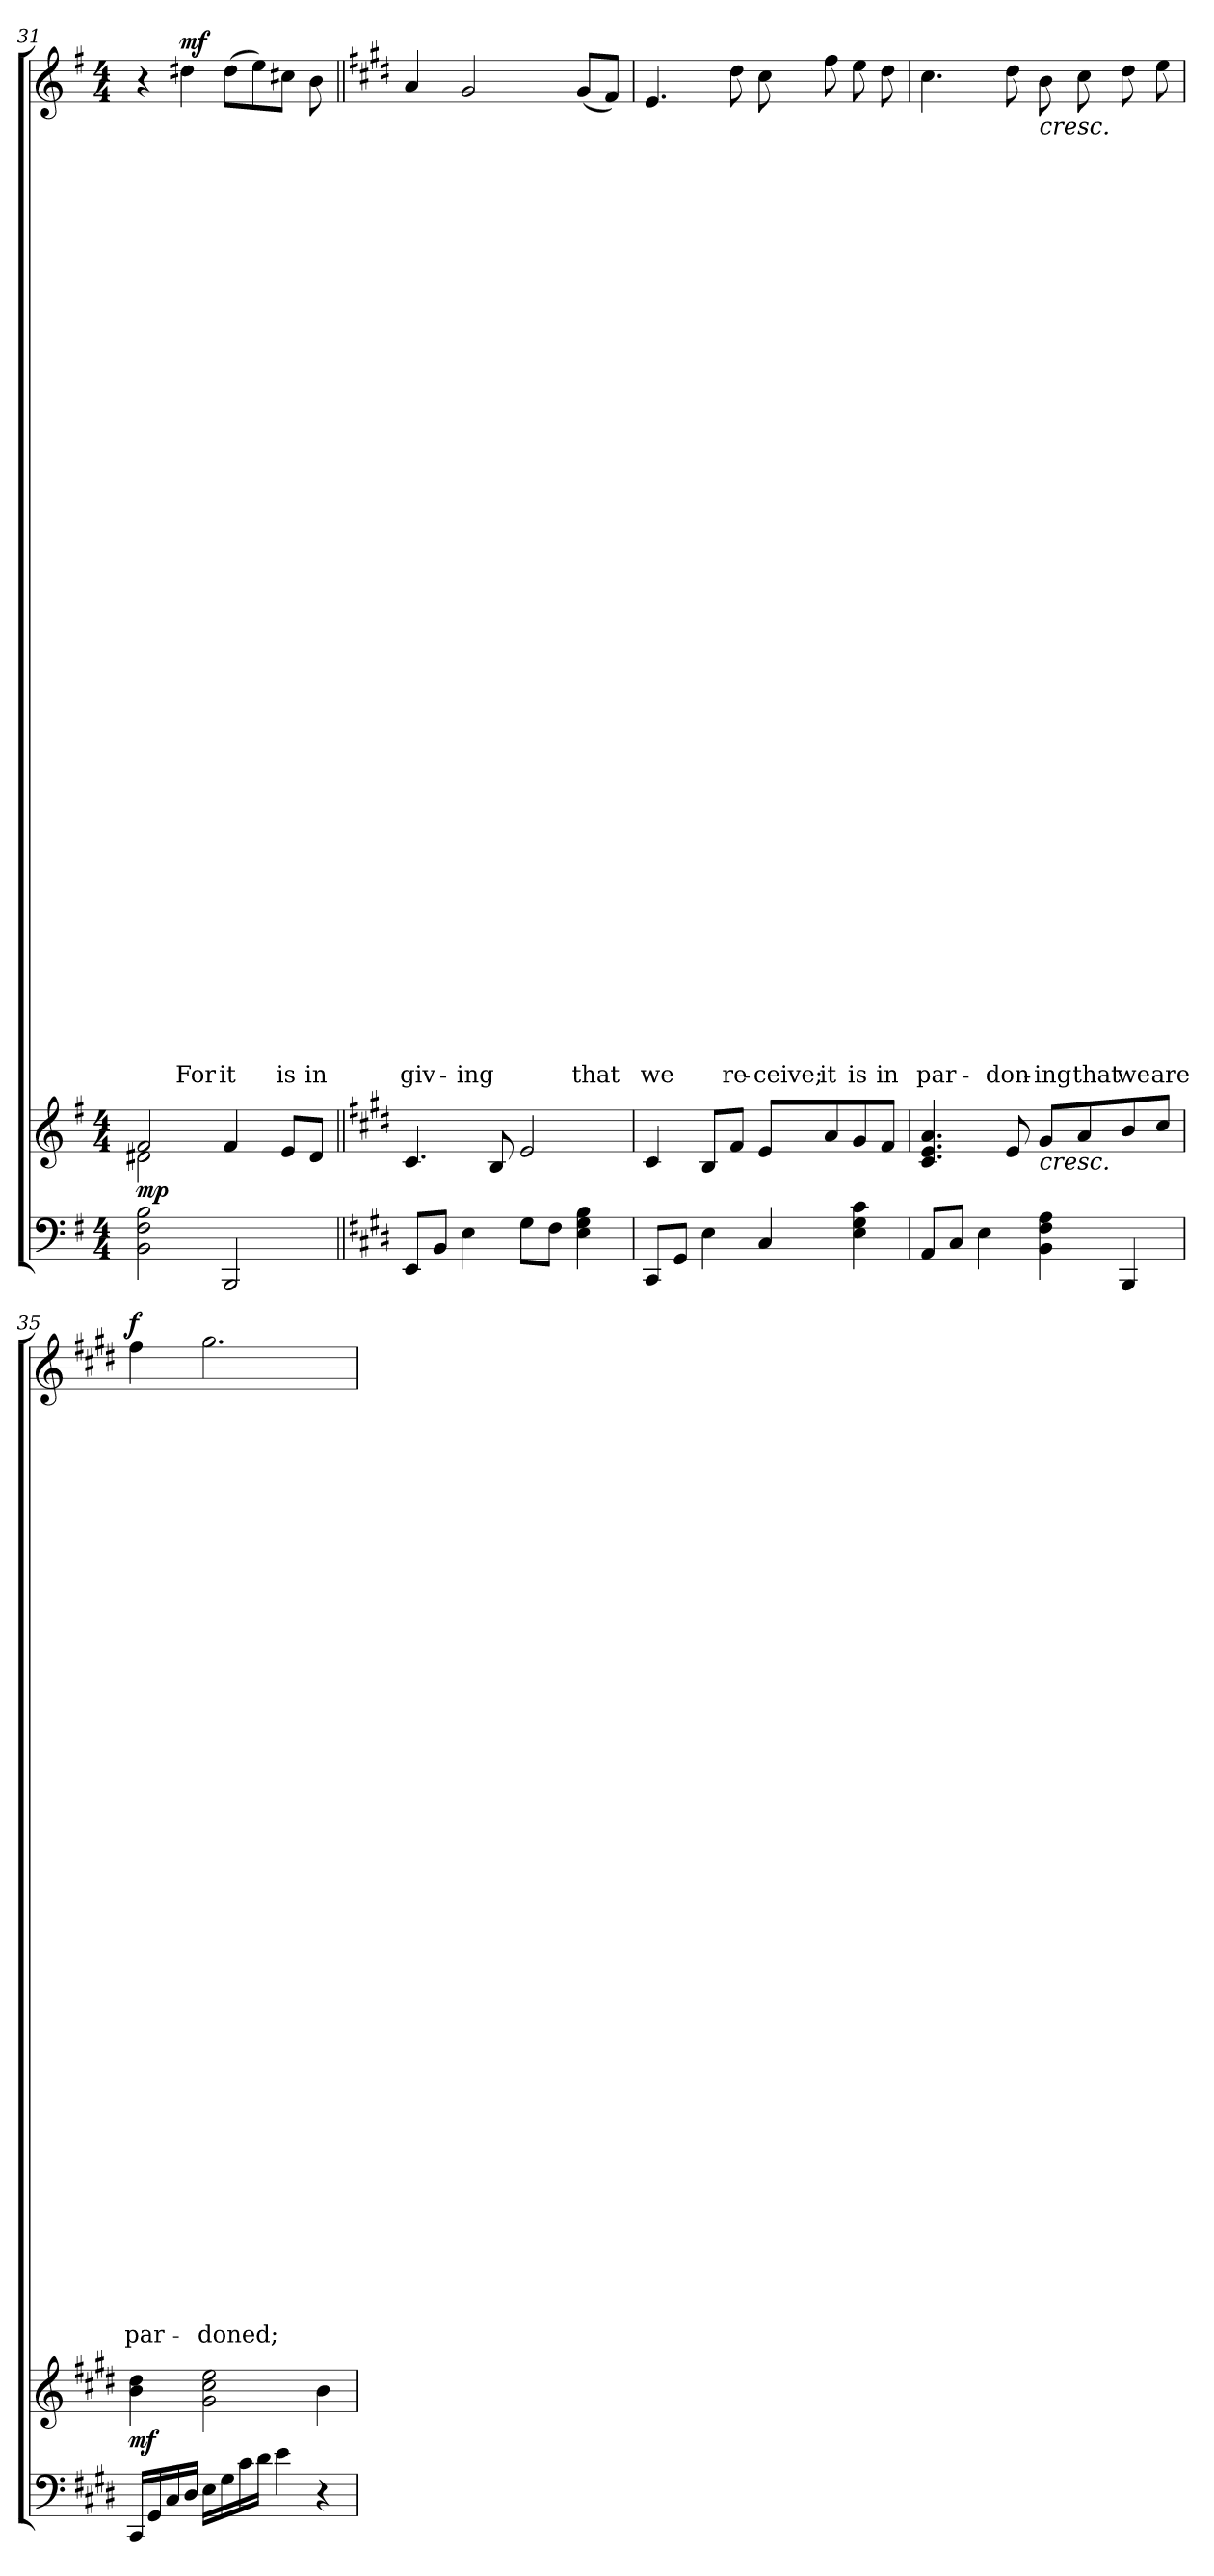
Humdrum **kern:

**kern	**kern	**dynam	**kern	**text	**text	**text	**text	**text	**text	**text	**text	**text	**text	**text	**text	**text	**text	**text	**text	**text	**text	**text	**text	**text	**text	**text	**text	**text	**text	**text	**text	**text	**text	**text	**text	**text	**text	**text	**text	**text	**text	**text	**text	**text	**dynam
*part2	*part2	*part2	*part1	*part1	*part1	*part1	*part1	*part1	*part1	*part1	*part1	*part1	*part1	*part1	*part1	*part1	*part1	*part1	*part1	*part1	*part1	*part1	*part1	*part1	*part1	*part1	*part1	*part1	*part1	*part1	*part1	*part1	*part1	*part1	*part1	*part1	*part1	*part1	*part1	*part1	*part1	*part1	*part1	*part1	*part1
*staff3	*staff2	*staff2/3	*staff1	*staff1	*staff1	*staff1	*staff1	*staff1	*staff1	*staff1	*staff1	*staff1	*staff1	*staff1	*staff1	*staff1	*staff1	*staff1	*staff1	*staff1	*staff1	*staff1	*staff1	*staff1	*staff1	*staff1	*staff1	*staff1	*staff1	*staff1	*staff1	*staff1	*staff1	*staff1	*staff1	*staff1	*staff1	*staff1	*staff1	*staff1	*staff1	*staff1	*staff1	*staff1	*staff1
*clefF4	*clefG2	*	*clefG2	*	*	*	*	*	*	*	*	*	*	*	*	*	*	*	*	*	*	*	*	*	*	*	*	*	*	*	*	*	*	*	*	*	*	*	*	*	*	*	*	*	*
*k[f#]	*k[f#]	*	*k[f#]	*	*	*	*	*	*	*	*	*	*	*	*	*	*	*	*	*	*	*	*	*	*	*	*	*	*	*	*	*	*	*	*	*	*	*	*	*	*	*	*	*	*
*G:	*G:	*	*G:	*	*	*	*	*	*	*	*	*	*	*	*	*	*	*	*	*	*	*	*	*	*	*	*	*	*	*	*	*	*	*	*	*	*	*	*	*	*	*	*	*	*
*M4/4	*M4/4	*	*M4/4	*	*	*	*	*	*	*	*	*	*	*	*	*	*	*	*	*	*	*	*	*	*	*	*	*	*	*	*	*	*	*	*	*	*	*	*	*	*	*	*	*	*
=31	=31	=31	=31	=31	=31	=31	=31	=31	=31	=31	=31	=31	=31	=31	=31	=31	=31	=31	=31	=31	=31	=31	=31	=31	=31	=31	=31	=31	=31	=31	=31	=31	=31	=31	=31	=31	=31	=31	=31	=31	=31	=31	=31	=31	=31
*	*^	*	*	*	*	*	*	*	*	*	*	*	*	*	*	*	*	*	*	*	*	*	*	*	*	*	*	*	*	*	*	*	*	*	*	*	*	*	*	*	*	*	*	*	*
*	*	*^	*	*	*	*	*	*	*	*	*	*	*	*	*	*	*	*	*	*	*	*	*	*	*	*	*	*	*	*	*	*	*	*	*	*	*	*	*	*	*	*	*	*	*	*
!	!	!	!	!LO:DY:b	!	!	!	!	!	!	!	!	!	!	!	!	!	!	!	!	!	!	!	!	!	!	!	!	!	!	!	!	!	!	!	!	!	!	!	!	!	!	!	!	!	!	!
2BB\ 2F#\ 2B\	2f#/	2d#X\	1ryy	mp	4r	.	.	.	.	.	.	.	.	.	.	.	.	.	.	.	.	.	.	.	.	.	.	.	.	.	.	.	.	.	.	.	.	.	.	.	.	.	.	.	.	.	.
!	!	!	!	!	!	!	!	!	!	!	!	!	!	!	!	!	!	!	!	!	!	!	!	!	!	!	!	!	!	!	!	!	!	!	!	!	!	!	!	!	!	!	!	!	!	!LO:LY:b	!LO:DY:a
.	.	.	.	.	4dd#X\	.	.	.	.	.	.	.	.	.	.	.	.	.	.	.	.	.	.	.	.	.	.	.	.	.	.	.	.	.	.	.	.	.	.	.	.	.	.	.	.	For	mf
!	!	!	!	!	!	!	!	!	!	!	!	!	!	!	!	!	!	!	!	!	!	!	!	!	!	!	!	!	!	!	!	!	!	!	!	!	!	!	!	!	!	!	!	!	!	!LO:LY:b	!
2BBB/	4f#/	2ryy	.	.	(>8dd#i\L	.	.	.	.	.	.	.	.	.	.	.	.	.	.	.	.	.	.	.	.	.	.	.	.	.	.	.	.	.	.	.	.	.	.	.	.	.	.	.	.	it	.
.	.	.	.	.	8ee\)	.	.	.	.	.	.	.	.	.	.	.	.	.	.	.	.	.	.	.	.	.	.	.	.	.	.	.	.	.	.	.	.	.	.	.	.	.	.	.	.	.	.
!	!	!	!	!	!	!	!	!	!	!	!	!	!	!	!	!	!	!	!	!	!	!	!	!	!	!	!	!	!	!	!	!	!	!	!	!	!	!	!	!	!	!	!	!	!	!LO:LY:b	!
.	8e/L	.	.	.	8cc#X\J	.	.	.	.	.	.	.	.	.	.	.	.	.	.	.	.	.	.	.	.	.	.	.	.	.	.	.	.	.	.	.	.	.	.	.	.	.	.	.	.	is	.
!	!	!	!	!	!	!	!	!	!	!	!	!	!	!	!	!	!	!	!	!	!	!	!	!	!	!	!	!	!	!	!	!	!	!	!	!	!	!	!	!	!	!	!	!	!	!LO:LY:b	!
.	8d#i/J	.	.	.	8b\	.	.	.	.	.	.	.	.	.	.	.	.	.	.	.	.	.	.	.	.	.	.	.	.	.	.	.	.	.	.	.	.	.	.	.	.	.	.	.	.	in	.
=32||	=32||	=32||	=32||	=32||	=32||	=32||	=32||	=32||	=32||	=32||	=32||	=32||	=32||	=32||	=32||	=32||	=32||	=32||	=32||	=32||	=32||	=32||	=32||	=32||	=32||	=32||	=32||	=32||	=32||	=32||	=32||	=32||	=32||	=32||	=32||	=32||	=32||	=32||	=32||	=32||	=32||	=32||	=32||	=32||	=32||	=32||	=32||
*k[f#c#g#d#]	*k[f#c#g#d#]	*	*	*	*k[f#c#g#d#]	*	*	*	*	*	*	*	*	*	*	*	*	*	*	*	*	*	*	*	*	*	*	*	*	*	*	*	*	*	*	*	*	*	*	*	*	*	*	*	*	*	*
*E:	*E:	*	*	*	*E:	*	*	*	*	*	*	*	*	*	*	*	*	*	*	*	*	*	*	*	*	*	*	*	*	*	*	*	*	*	*	*	*	*	*	*	*	*	*	*	*	*	*
!	!	!	!	!	!	!	!	!	!	!	!	!	!	!	!	!	!	!	!	!	!	!	!	!	!	!	!	!	!	!	!	!	!	!	!	!	!	!	!	!	!	!	!	!	!	!LO:LY:b	!
8EE/L	4.c#/	1ryy	1ryy	.	4a/	.	.	.	.	.	.	.	.	.	.	.	.	.	.	.	.	.	.	.	.	.	.	.	.	.	.	.	.	.	.	.	.	.	.	.	.	.	.	.	.	giv-	.
8BB/J	.	.	.	.	.	.	.	.	.	.	.	.	.	.	.	.	.	.	.	.	.	.	.	.	.	.	.	.	.	.	.	.	.	.	.	.	.	.	.	.	.	.	.	.	.	.	.
!	!	!	!	!	!	!	!	!	!	!	!	!	!	!	!	!	!	!	!	!	!	!	!	!	!	!	!	!	!	!	!	!	!	!	!	!	!	!	!	!	!	!	!	!	!	!LO:LY:b	!
4E\	.	.	.	.	2g#/	.	.	.	.	.	.	.	.	.	.	.	.	.	.	.	.	.	.	.	.	.	.	.	.	.	.	.	.	.	.	.	.	.	.	.	.	.	.	.	.	-ing	.
.	8B/	.	.	.	.	.	.	.	.	.	.	.	.	.	.	.	.	.	.	.	.	.	.	.	.	.	.	.	.	.	.	.	.	.	.	.	.	.	.	.	.	.	.	.	.	.	.
8G#\L	2e/	.	.	.	.	.	.	.	.	.	.	.	.	.	.	.	.	.	.	.	.	.	.	.	.	.	.	.	.	.	.	.	.	.	.	.	.	.	.	.	.	.	.	.	.	.	.
8F#\J	.	.	.	.	.	.	.	.	.	.	.	.	.	.	.	.	.	.	.	.	.	.	.	.	.	.	.	.	.	.	.	.	.	.	.	.	.	.	.	.	.	.	.	.	.	.	.
!	!	!	!	!	!	!	!	!	!	!	!	!	!	!	!	!	!	!	!	!	!	!	!	!	!	!	!	!	!	!	!	!	!	!	!	!	!	!	!	!	!	!	!	!	!	!LO:LY:b	!
4E\ 4G#\ 4B\	.	.	.	.	(<8g#/L	.	.	.	.	.	.	.	.	.	.	.	.	.	.	.	.	.	.	.	.	.	.	.	.	.	.	.	.	.	.	.	.	.	.	.	.	.	.	.	.	that	.
.	.	.	.	.	8f#/J)	.	.	.	.	.	.	.	.	.	.	.	.	.	.	.	.	.	.	.	.	.	.	.	.	.	.	.	.	.	.	.	.	.	.	.	.	.	.	.	.	.	.
!!LO:PB:g=z
=33	=33	=33	=33	=33	=33	=33	=33	=33	=33	=33	=33	=33	=33	=33	=33	=33	=33	=33	=33	=33	=33	=33	=33	=33	=33	=33	=33	=33	=33	=33	=33	=33	=33	=33	=33	=33	=33	=33	=33	=33	=33	=33	=33	=33	=33	=33	=33
!	!	!	!	!	!	!	!	!	!	!	!	!	!	!	!	!	!	!	!	!	!	!	!	!	!	!	!	!	!	!	!	!	!	!	!	!	!	!	!	!	!	!	!	!	!	!LO:LY:b	!
8CC#/L	4c#/	1ryy	1ryy	.	4.e/	.	.	.	.	.	.	.	.	.	.	.	.	.	.	.	.	.	.	.	.	.	.	.	.	.	.	.	.	.	.	.	.	.	.	.	.	.	.	.	.	we	.
8GG#/J	.	.	.	.	.	.	.	.	.	.	.	.	.	.	.	.	.	.	.	.	.	.	.	.	.	.	.	.	.	.	.	.	.	.	.	.	.	.	.	.	.	.	.	.	.	.	.
4E\	8B/L	.	.	.	.	.	.	.	.	.	.	.	.	.	.	.	.	.	.	.	.	.	.	.	.	.	.	.	.	.	.	.	.	.	.	.	.	.	.	.	.	.	.	.	.	.	.
!	!	!	!	!	!	!	!	!	!	!	!	!	!	!	!	!	!	!	!	!	!	!	!	!	!	!	!	!	!	!	!	!	!	!	!	!	!	!	!	!	!	!	!	!	!	!LO:LY:b	!
.	8f#/J	.	.	.	8dd#\	.	.	.	.	.	.	.	.	.	.	.	.	.	.	.	.	.	.	.	.	.	.	.	.	.	.	.	.	.	.	.	.	.	.	.	.	.	.	.	.	re-	.
!	!	!	!	!	!	!	!	!	!	!	!	!	!	!	!	!	!	!	!	!	!	!	!	!	!	!	!	!	!	!	!	!	!	!	!	!	!	!	!	!	!	!	!	!	!	!LO:LY:b	!
4C#/	8e/L	.	.	.	8cc#\	.	.	.	.	.	.	.	.	.	.	.	.	.	.	.	.	.	.	.	.	.	.	.	.	.	.	.	.	.	.	.	.	.	.	.	.	.	.	.	.	-ceive;	.
!	!	!	!	!	!	!	!	!	!	!	!	!	!	!	!	!	!	!	!	!	!	!	!	!	!	!	!	!	!	!	!	!	!	!	!	!	!	!	!	!	!	!	!	!	!	!LO:LY:b	!
.	8a/	.	.	.	8ff#\	.	.	.	.	.	.	.	.	.	.	.	.	.	.	.	.	.	.	.	.	.	.	.	.	.	.	.	.	.	.	.	.	.	.	.	.	.	.	.	.	it	.
!	!	!	!	!	!	!	!	!	!	!	!	!	!	!	!	!	!	!	!	!	!	!	!	!	!	!	!	!	!	!	!	!	!	!	!	!	!	!	!	!	!	!	!	!	!	!LO:LY:b	!
4E\ 4G#\ 4c#\	8g#/	.	.	.	8ee\	.	.	.	.	.	.	.	.	.	.	.	.	.	.	.	.	.	.	.	.	.	.	.	.	.	.	.	.	.	.	.	.	.	.	.	.	.	.	.	.	is	.
!	!	!	!	!	!	!	!	!	!	!	!	!	!	!	!	!	!	!	!	!	!	!	!	!	!	!	!	!	!	!	!	!	!	!	!	!	!	!	!	!	!	!	!	!	!	!LO:LY:b	!
.	8f#/J	.	.	.	8dd#\	.	.	.	.	.	.	.	.	.	.	.	.	.	.	.	.	.	.	.	.	.	.	.	.	.	.	.	.	.	.	.	.	.	.	.	.	.	.	.	.	in	.
=34	=34	=34	=34	=34	=34	=34	=34	=34	=34	=34	=34	=34	=34	=34	=34	=34	=34	=34	=34	=34	=34	=34	=34	=34	=34	=34	=34	=34	=34	=34	=34	=34	=34	=34	=34	=34	=34	=34	=34	=34	=34	=34	=34	=34	=34	=34	=34
!	!	!	!	!	!	!	!	!	!	!	!	!	!	!	!	!	!	!	!	!	!	!	!	!	!	!	!	!	!	!	!	!	!	!	!	!	!	!	!	!	!	!	!	!	!	!LO:LY:b	!
8AA/L	4.c#/ 4.e/ 4.a/	1ryy	1ryy	.	4.cc#\	.	.	.	.	.	.	.	.	.	.	.	.	.	.	.	.	.	.	.	.	.	.	.	.	.	.	.	.	.	.	.	.	.	.	.	.	.	.	.	.	par-	.
8C#/J	.	.	.	.	.	.	.	.	.	.	.	.	.	.	.	.	.	.	.	.	.	.	.	.	.	.	.	.	.	.	.	.	.	.	.	.	.	.	.	.	.	.	.	.	.	.	.
4E\	.	.	.	.	.	.	.	.	.	.	.	.	.	.	.	.	.	.	.	.	.	.	.	.	.	.	.	.	.	.	.	.	.	.	.	.	.	.	.	.	.	.	.	.	.	.	.
!	!	!	!	!	!	!	!	!	!	!	!	!	!	!	!	!	!	!	!	!	!	!	!	!	!	!	!	!	!	!	!	!	!	!	!	!	!	!	!	!	!	!	!	!	!	!LO:LY:b	!
.	8e/	.	.	.	8dd#\	.	.	.	.	.	.	.	.	.	.	.	.	.	.	.	.	.	.	.	.	.	.	.	.	.	.	.	.	.	.	.	.	.	.	.	.	.	.	.	.	-don-	.
!	!	!	!	!LO:HP:b	!	!	!	!	!	!	!	!	!	!	!	!	!	!	!	!	!	!	!	!	!	!	!	!	!	!	!	!	!	!	!	!	!	!	!	!	!	!	!	!	!	!LO:LY:b	!LO:HP:b
4BB\ 4F#\ 4A\	8g#/L	.	.	<	8b\	.	.	.	.	.	.	.	.	.	.	.	.	.	.	.	.	.	.	.	.	.	.	.	.	.	.	.	.	.	.	.	.	.	.	.	.	.	.	.	.	-ing	<
!	!	!	!	!	!	!	!	!	!	!	!	!	!	!	!	!	!	!	!	!	!	!	!	!	!	!	!	!	!	!	!	!	!	!	!	!	!	!	!	!	!	!	!	!	!	!LO:LY:b	!
.	8a/	.	.	.	8cc#\	.	.	.	.	.	.	.	.	.	.	.	.	.	.	.	.	.	.	.	.	.	.	.	.	.	.	.	.	.	.	.	.	.	.	.	.	.	.	.	.	that	.
!	!	!	!	!	!	!	!	!	!	!	!	!	!	!	!	!	!	!	!	!	!	!	!	!	!	!	!	!	!	!	!	!	!	!	!	!	!	!	!	!	!	!	!	!	!	!LO:LY:b	!
4BBB/	8b/	.	.	.	8dd#\	.	.	.	.	.	.	.	.	.	.	.	.	.	.	.	.	.	.	.	.	.	.	.	.	.	.	.	.	.	.	.	.	.	.	.	.	.	.	.	.	we	.
!	!	!	!	!	!	!	!	!	!	!	!	!	!	!	!	!	!	!	!	!	!	!	!	!	!	!	!	!	!	!	!	!	!	!	!	!	!	!	!	!	!	!	!	!	!	!LO:LY:b	!
.	8cc#/J	.	.	.	8ee\	.	.	.	.	.	.	.	.	.	.	.	.	.	.	.	.	.	.	.	.	.	.	.	.	.	.	.	.	.	.	.	.	.	.	.	.	.	.	.	.	are	.
=35	=35	=35	=35	=35	=35	=35	=35	=35	=35	=35	=35	=35	=35	=35	=35	=35	=35	=35	=35	=35	=35	=35	=35	=35	=35	=35	=35	=35	=35	=35	=35	=35	=35	=35	=35	=35	=35	=35	=35	=35	=35	=35	=35	=35	=35	=35	=35
!	!	!	!	!LO:DY:b	!	!	!	!	!	!	!	!	!	!	!	!	!	!	!	!	!	!	!	!	!	!	!	!	!	!	!	!	!	!	!	!	!	!	!	!	!	!	!	!	!	!LO:LY:b	!LO:DY:a
16CC#/LL	4b\ 4dd#\	1ryy	1ryy	mf	4ff#\	.	.	.	.	.	.	.	.	.	.	.	.	.	.	.	.	.	.	.	.	.	.	.	.	.	.	.	.	.	.	.	.	.	.	.	.	.	.	.	.	par-	f
16GG#/	.	.	.	.	.	.	.	.	.	.	.	.	.	.	.	.	.	.	.	.	.	.	.	.	.	.	.	.	.	.	.	.	.	.	.	.	.	.	.	.	.	.	.	.	.	.	.
16C#/	.	.	.	.	.	.	.	.	.	.	.	.	.	.	.	.	.	.	.	.	.	.	.	.	.	.	.	.	.	.	.	.	.	.	.	.	.	.	.	.	.	.	.	.	.	.	.
16D#/JJ	.	.	.	.	.	.	.	.	.	.	.	.	.	.	.	.	.	.	.	.	.	.	.	.	.	.	.	.	.	.	.	.	.	.	.	.	.	.	.	.	.	.	.	.	.	.	.
!	!	!	!	!	!	!	!	!	!	!	!	!	!	!	!	!	!	!	!	!	!	!	!	!	!	!	!	!	!	!	!	!	!	!	!	!	!	!	!	!	!	!	!	!	!	!LO:LY:b	!
16E\LL	2g#\ 2cc#\ 2ee\	.	.	[	2.gg#\	.	.	.	.	.	.	.	.	.	.	.	.	.	.	.	.	.	.	.	.	.	.	.	.	.	.	.	.	.	.	.	.	.	.	.	.	.	.	.	.	-doned;	[
16G#\	.	.	.	.	.	.	.	.	.	.	.	.	.	.	.	.	.	.	.	.	.	.	.	.	.	.	.	.	.	.	.	.	.	.	.	.	.	.	.	.	.	.	.	.	.	.	.
16c#\	.	.	.	.	.	.	.	.	.	.	.	.	.	.	.	.	.	.	.	.	.	.	.	.	.	.	.	.	.	.	.	.	.	.	.	.	.	.	.	.	.	.	.	.	.	.	.
16d#\JJ	.	.	.	.	.	.	.	.	.	.	.	.	.	.	.	.	.	.	.	.	.	.	.	.	.	.	.	.	.	.	.	.	.	.	.	.	.	.	.	.	.	.	.	.	.	.	.
4e\	.	.	.	.	.	.	.	.	.	.	.	.	.	.	.	.	.	.	.	.	.	.	.	.	.	.	.	.	.	.	.	.	.	.	.	.	.	.	.	.	.	.	.	.	.	.	.
4r	4b\	.	.	.	.	.	.	.	.	.	.	.	.	.	.	.	.	.	.	.	.	.	.	.	.	.	.	.	.	.	.	.	.	.	.	.	.	.	.	.	.	.	.	.	.	.	.
*	*v	*v	*v	*	*	*	*	*	*	*	*	*	*	*	*	*	*	*	*	*	*	*	*	*	*	*	*	*	*	*	*	*	*	*	*	*	*	*	*	*	*	*	*	*	*	*	*
=	=	=	=	=	=	=	=	=	=	=	=	=	=	=	=	=	=	=	=	=	=	=	=	=	=	=	=	=	=	=	=	=	=	=	=	=	=	=	=	=	=	=	=	=	=
*-	*-	*-	*-	*-	*-	*-	*-	*-	*-	*-	*-	*-	*-	*-	*-	*-	*-	*-	*-	*-	*-	*-	*-	*-	*-	*-	*-	*-	*-	*-	*-	*-	*-	*-	*-	*-	*-	*-	*-	*-	*-	*-	*-	*-	*-
